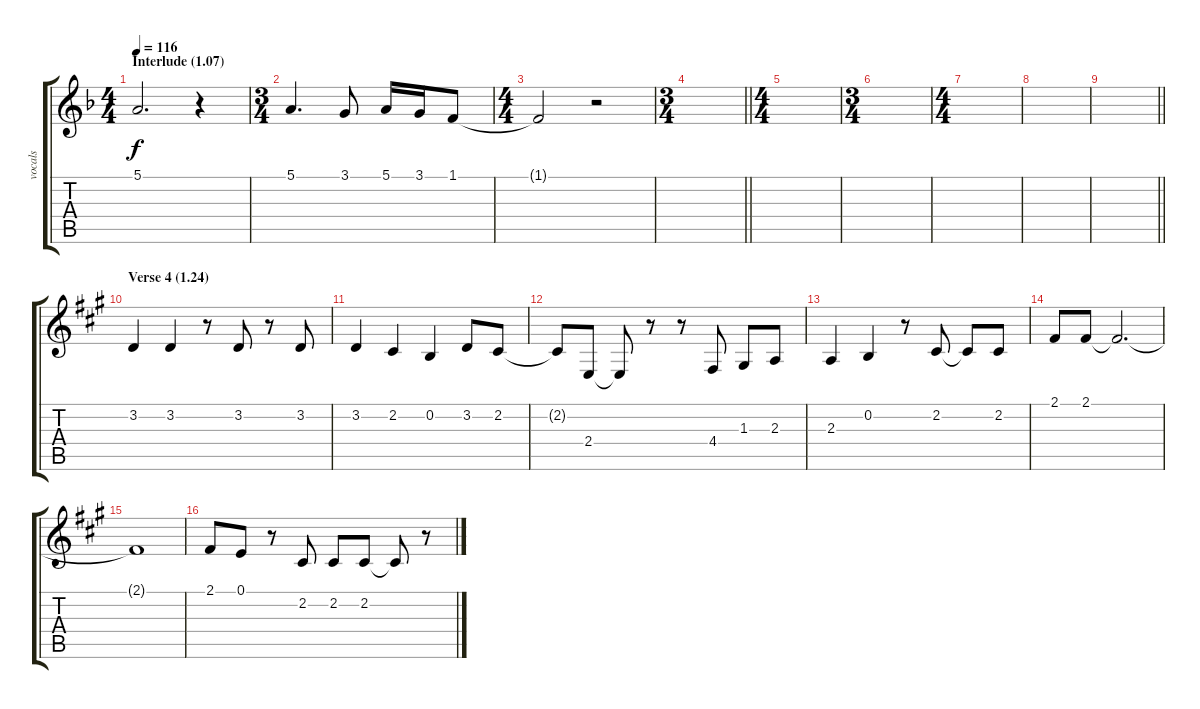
\track ("vocals" "vocals") {instrument clarinet}
\staff {score tabs}
\tuning (E4 B3 G3 D3 A2 E2) {hide}
\ts (4 4)
\section ("" "Interlude (1.07)")
\tempo 116
\clef g2
\ks f
5.1{t}.2{d dy f} r.4 |
\ts (3 4)
5.1.4{d} 3.1.8 5.1.16 3.1.16 1.1.8 |
\ts (4 4)
1.1{t}.2 r.2 |
\ts (3 4)
\barLineRight lightlight
|
\ts (4 4)
|
\ts (3 4)
|
\ts (4 4)
|
|
\barLineRight lightlight
|
\section ("" "Verse 4 (1.24)")
\ks a
3.2.4 3.2.4 r.8 3.2.8 r.8 3.2.8 |
3.2.4 2.2.4 0.2.4 3.2.8 2.2.8 |
2.2{t}.8 2.4.8 2.4{t}.8 r.8 r.8 4.4.8 1.3.8 2.3.8 |
2.3.4 0.2.4 r.8 2.2.8 2.2{t}.8 2.2.8 |
2.1.8 2.1.8 2.1{t}.2{d} |
2.1{t}.1 |
2.1.8 0.1.8 r.8 2.2.8 2.2.8 2.2.8 2.2{t}.8 r.8
